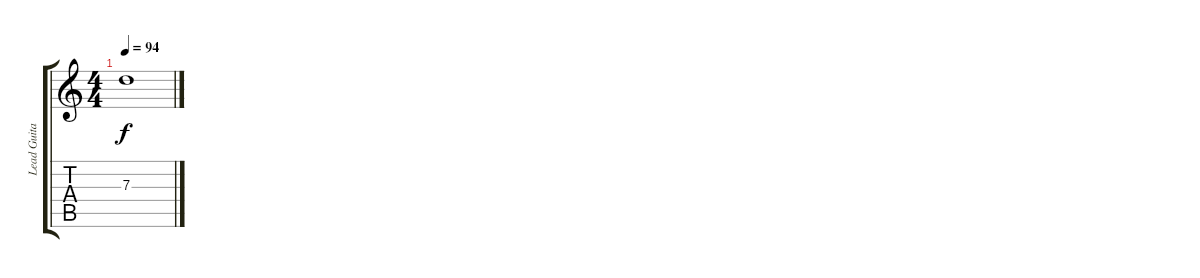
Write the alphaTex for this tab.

\track ("Lead Guitar" "Lead Guita") {instrument overdrivenguitar}
\staff {score tabs}
\tuning (E4 B3 G3 D3 A2 E2) {hide}
\ts (4 4)
\tempo 94
\clef g2
\ks c
7.3{t}.1{dy f}
